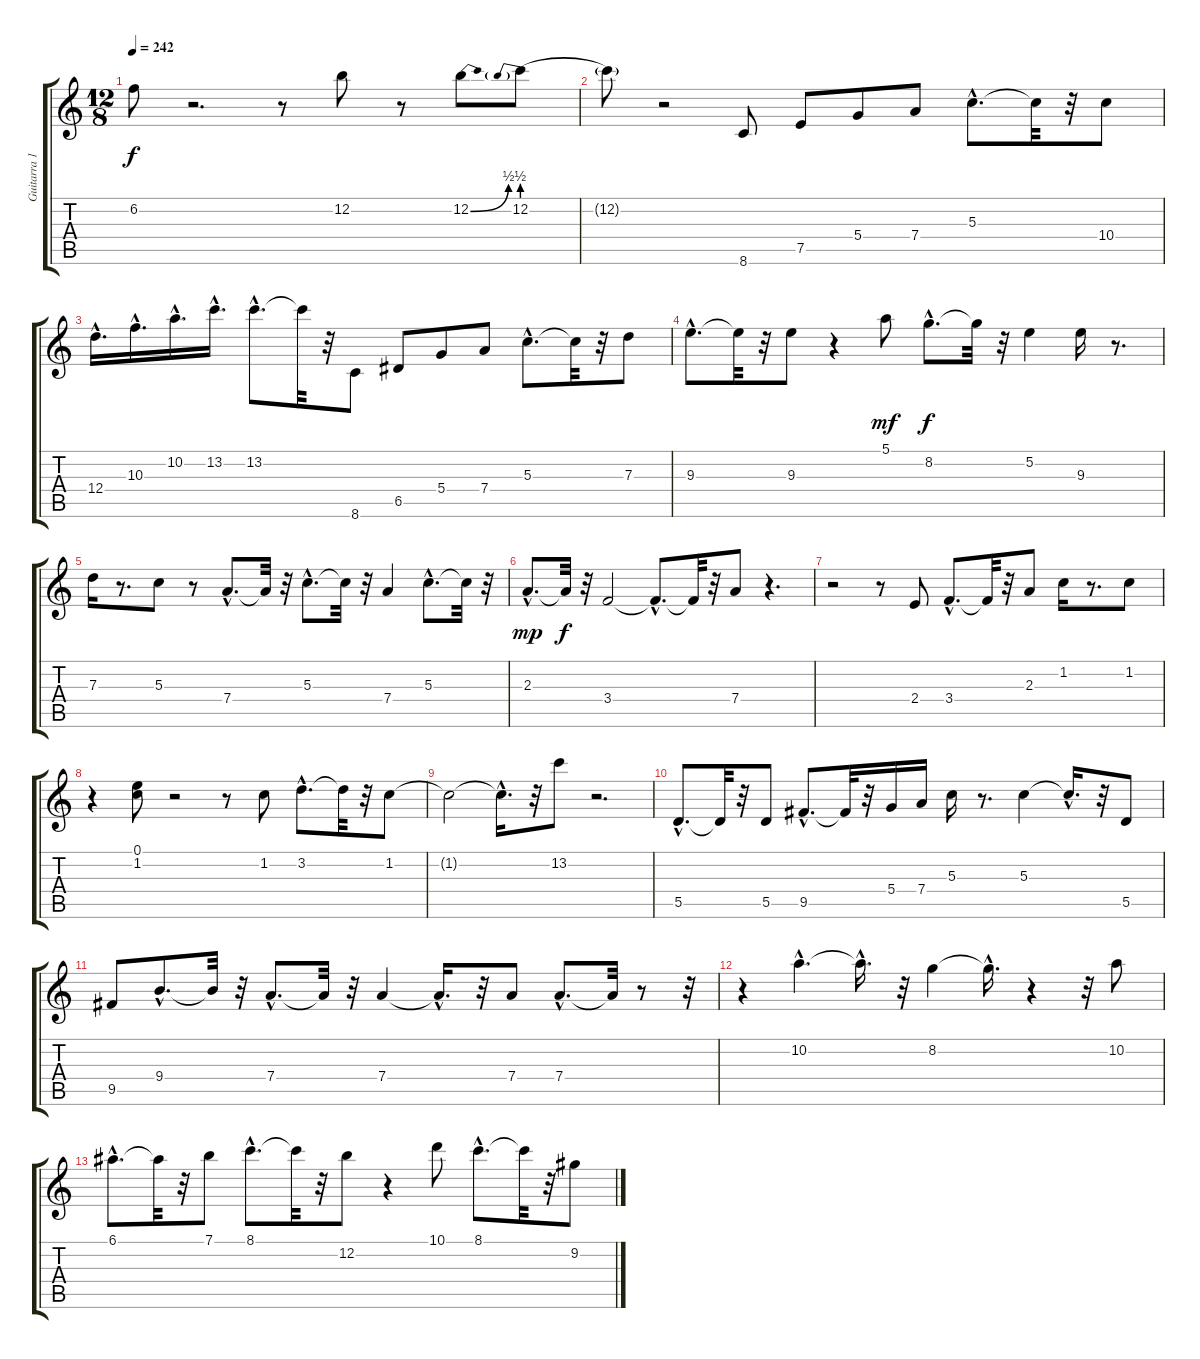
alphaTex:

\track ("Guitarra 1" "Guitarra 1") {instrument distortionguitar}
\staff {score tabs}
\tuning (E4 B3 G3 D3 A2 E2) {hide}
\ts (12 8)
\tempo 242
\clef g2
\ks c
6.2{t}.8{dy f} r.2{d volume 11} r.8 12.2.8 r.8 12.2{be (bend 0 0 60 2)}.8 12.2{be (prebend 0 2 60 2)}.8 |
12.2{t}.8 r.2 8.6.8 7.5.8 5.4.8 7.4.8 5.3{hac}.8{d} 5.3{t}.32 r.32 10.4.8 |
12.4{hac}.16{d} 10.3{hac}.16{d} 10.2{hac}.16{d} 13.2{hac}.16{d} 13.2{hac}.8{d} 13.2{t}.32 r.32 8.6.8 6.5.8 5.4.8 7.4.8 5.3{hac}.8{d} 5.3{t}.32 r.32 7.3.8 |
9.3{hac}.8{d volume 5} 9.3{t}.32 r.32 9.3.8 r.4 5.1.8{dy mf} 8.2{hac}.8{d dy f} 8.2{t}.32 r.32 5.2.4 9.3.16 r.8{d} |
7.3.16 r.8{d} 5.3.8 r.8 7.4{hac}.8{d} 7.4{t}.32 r.32 5.3{hac}.8{d} 5.3{t}.32 r.32 7.4.4 5.3{hac}.8{d} 5.3{t}.32 r.32 |
2.3{hac}.8{d dy mp} 2.3{t}.32{dy f} r.32 3.4.2 3.4{hac t}.8{d} 3.4{t}.32 r.32 7.4.8 r.4{d} |
r.2 r.8 2.4.8 3.4{hac}.8{d} 3.4{t}.32 r.32 2.3.8 1.2.16 r.8{d} 1.2.8 |
r.4 (0.1 1.2).8 r.2 r.8 1.2.8 3.2{hac}.8{d} 3.2{t}.32 r.32 1.2.8 |
1.2{t}.2 1.2{hac t}.16{d} r.32 13.2.8 r.2{d} |
5.5{hac}.8{d} 5.5{t}.32 r.32 5.5.8 9.5{hac}.8{d} 9.5{t}.32 r.32 5.4.16 7.4.16 5.3.16 r.8{d} 5.3.4 5.3{hac t}.16{d} r.32 5.5.8 |
9.5.8 9.4{hac}.8{d} 9.4{t}.32 r.32 7.4{hac}.8{d} 7.4{t}.32 r.32 7.4.4 7.4{hac t}.16{d} r.32 7.4.8 7.4{hac}.8{d} 7.4{t}.32 r.8 r.32 |
r.4{volume 3} 10.2{hac}.4{d} 10.2{hac t}.16{d} r.32 8.2.4 8.2{hac t}.16{d} r.4 r.32 10.2.8 |
6.1{hac}.8{d} 6.1{t}.32 r.32 7.1.8 8.1{hac}.8{d} 8.1{t}.32 r.32 12.2.8 r.4 10.1.8 8.1{hac}.8{d} 8.1{t}.32 r.32 9.2.8
